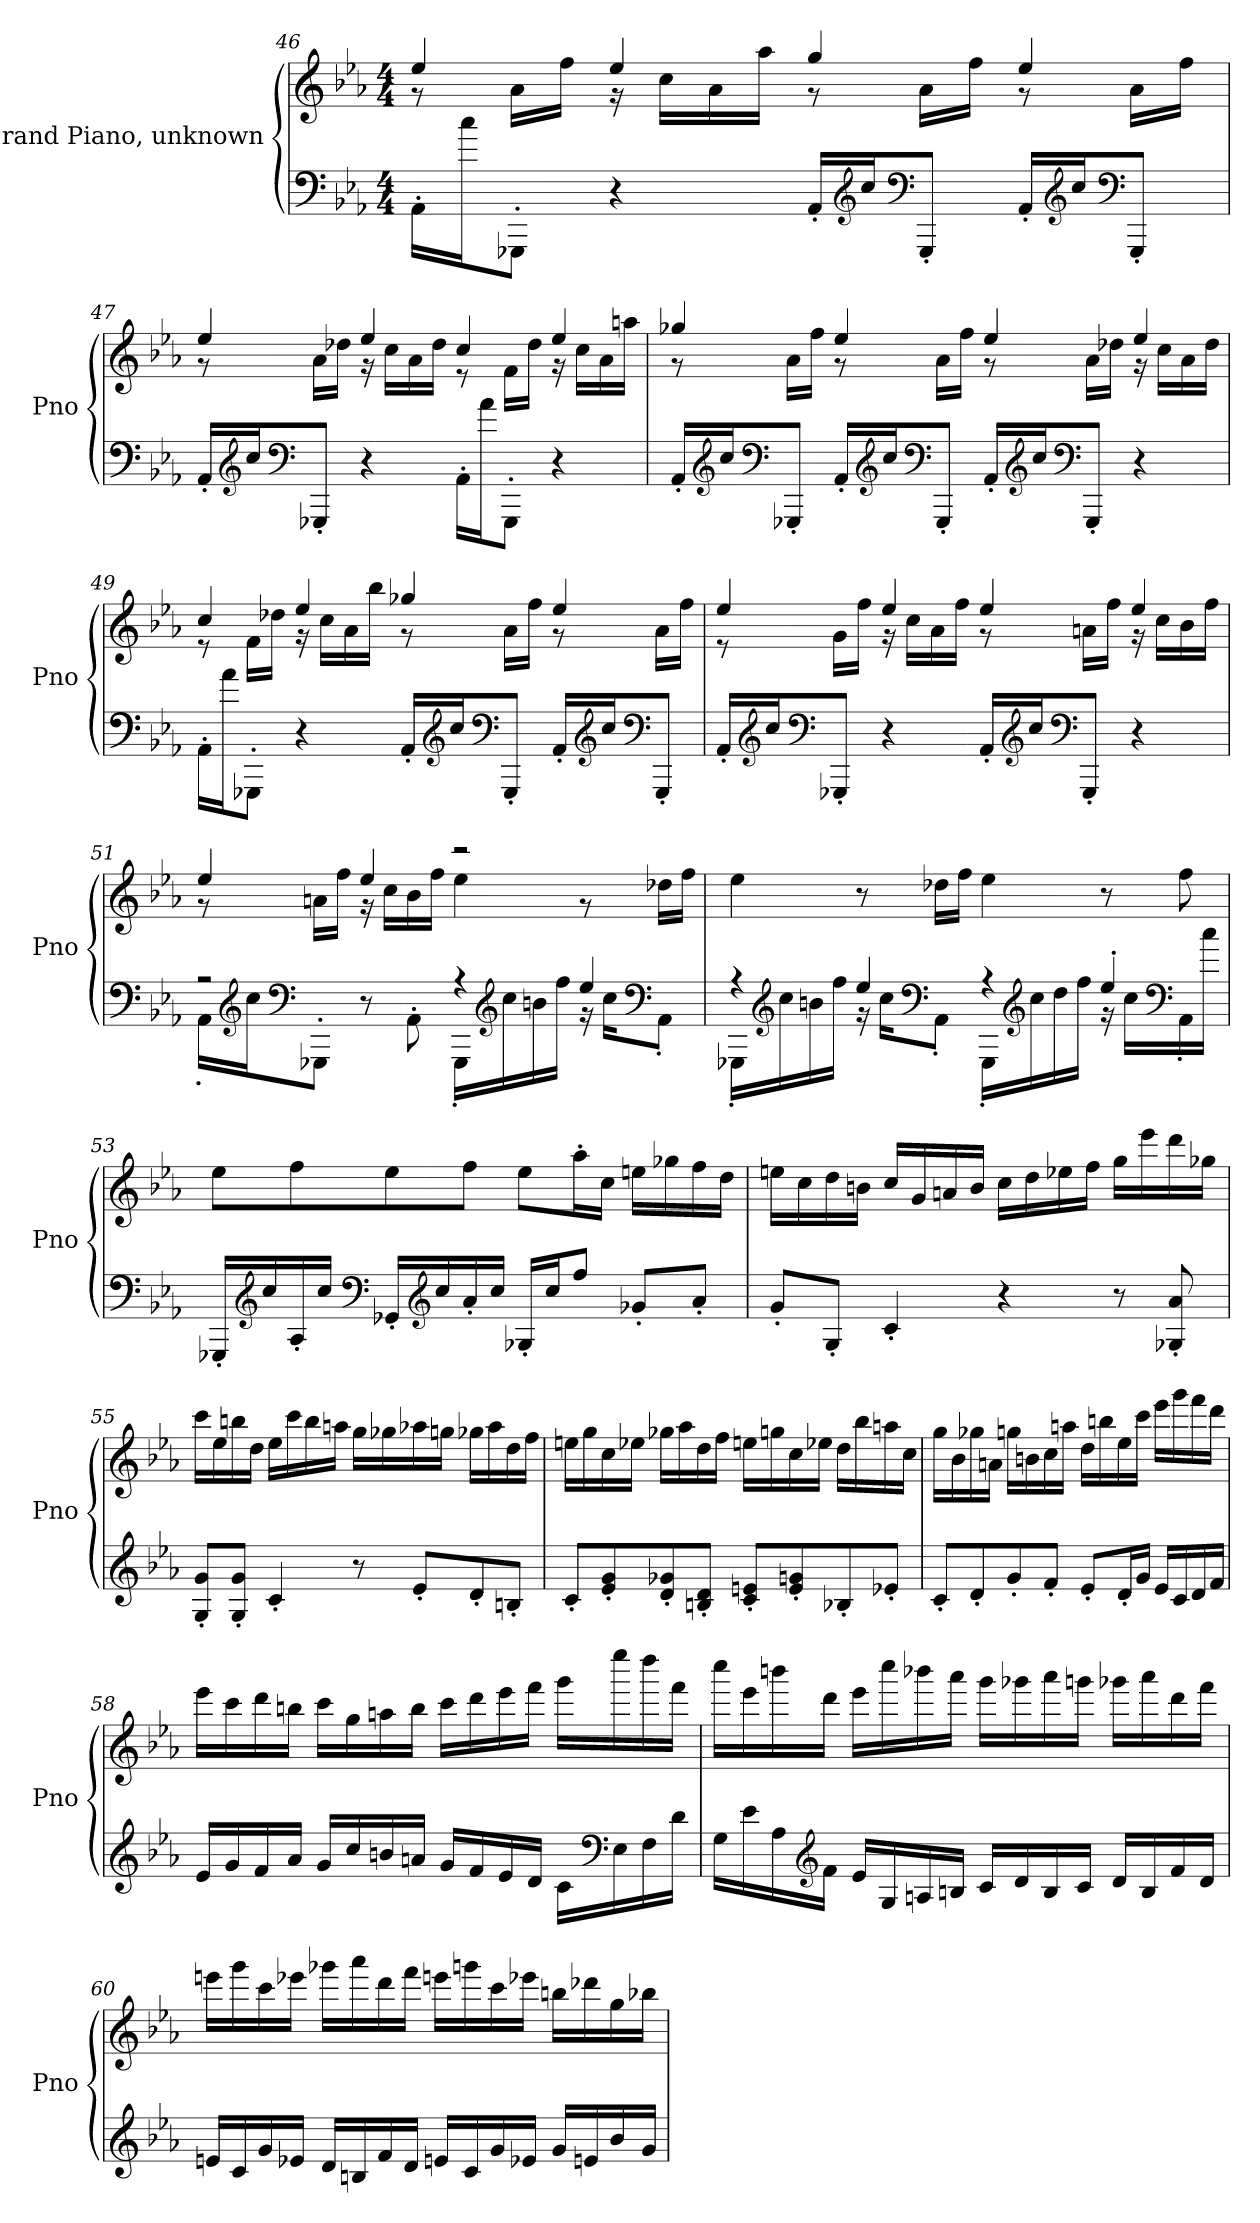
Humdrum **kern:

**kern	**kern
*part1	*part1
*staff2	*staff1
*I"Grand Piano, unknown	*
*I'Pno	*
*clefF4	*clefG2
*k[b-e-a-]	*k[b-e-a-]
*M4/4	*M4/4
=46	=46
*	*^
16AA-'\LL	4ee-/	8r
16cc\J	.	.
8GGG-X'\J	.	16a-\LL
.	.	16ff\JJ
4r	4ee-/	16r
.	.	16cc\LL
.	.	16a-\
.	.	16aa-\JJ
16AA-'/LL	4gg/	8r
*clefG2	*	*
16cc/J	.	.
*clefF4	*	*
8GGG-'/J	.	16a-\LL
.	.	16ff\JJ
16AA-'/LL	4ee-/	8r
*clefG2	*	*
16cc/J	.	.
*clefF4	*	*
8GGG-'/J	.	16a-\LL
.	.	16ff\JJ
!!LO:LB:g=z	!!
=47	=47	=47
16AA-'/LL	4ee-/	8r
*clefG2	*	*
16cc/J	.	.
*clefF4	*	*
8GGG-X'/J	.	16a-\LL
.	.	16dd-X\JJ
4r	4ee-/	16r
.	.	16cc\LL
.	.	16a-\
.	.	16dd-\JJ
16AA-'\LL	4cc/	8r
16a-\J	.	.
8GGG-'\J	.	16f\LL
.	.	16dd-\JJ
4r	4ee-/	16r
.	.	16cc\LL
.	.	16a-\
.	.	16aan\JJ
!!LO:LB:g=z	!!
=48	=48	=48
16AA-'/LL	4gg-X/	8r
*clefG2	*	*
16cc/J	.	.
*clefF4	*	*
8GGG-X'/J	.	16a-\LL
.	.	16ff\JJ
16AA-'/LL	4ee-/	8r
*clefG2	*	*
16cc/J	.	.
*clefF4	*	*
8GGG-'/J	.	16a-\LL
.	.	16ff\JJ
16AA-'/LL	4ee-/	8r
*clefG2	*	*
16cc/J	.	.
*clefF4	*	*
8GGG-'/J	.	16a-\LL
.	.	16dd-X\JJ
4r	4ee-/	16r
.	.	16cc\LL
.	.	16a-\
.	.	16dd-\JJ
!!LO:LB:g=z	!!
=49	=49	=49
16AA-'\LL	4cc/	8r
16a-\J	.	.
8GGG-X'\J	.	16f\LL
.	.	16dd-X\JJ
4r	4ee-/	16r
.	.	16cc\LL
.	.	16a-\
.	.	16bb-\JJ
16AA-'/LL	4gg-X/	8r
*clefG2	*	*
16cc/J	.	.
*clefF4	*	*
8GGG-'/J	.	16a-\LL
.	.	16ff\JJ
16AA-'/LL	4ee-/	8r
*clefG2	*	*
16cc/J	.	.
*clefF4	*	*
8GGG-'/J	.	16a-\LL
.	.	16ff\JJ
!!LO:LB:g=z	!!
=50	=50	=50
16AA-'/LL	4ee-/	8r
*clefG2	*	*
16cc/J	.	.
*clefF4	*	*
8GGG-X'/J	.	16g\LL
.	.	16ff\JJ
4r	4ee-/	16r
.	.	16cc\LL
.	.	16a-\
.	.	16ff\JJ
16AA-'/LL	4ee-/	8r
*clefG2	*	*
16cc/J	.	.
*clefF4	*	*
8GGG-'/J	.	16an\LL
.	.	16ff\JJ
4r	4ee-/	16r
.	.	16cc\LL
.	.	16b-\
.	.	16ff\JJ
=51	=51	=51
*^	*	*
2r	16AA-'\LL	4ee-/	8r
*clefG2	*	*	*
.	16cc\J	.	.
*clefF4	*	*	*
.	8GGG-X'\J	.	16an\LL
.	.	.	16ff\JJ
.	8r	4ee-/	16r
.	.	.	16cc\LL
.	8AA-'\	.	16b-\
.	.	.	16ff\JJ
4r	16GGG-'\LL	2r	4ee-\
*clefG2	*	*	*
.	16cc\	.	.
.	16bn\	.	.
.	16ff\JJ	.	.
4ee-/	16r	.	8r
.	16cc\KL	.	.
*clefF4	*	*	*
.	8AA-'\J	.	16dd-X\LL
.	.	.	16ff\JJ
*	*	*v	*v
!!LO:LB:g=z
=52	=52	=52
4r	16GGG-X'\LL	4ee-\
*clefG2	*	*
.	16cc\	.
.	16bn\	.
.	16ff\JJ	.
4ee-/	16r	8r
.	16cc\KL	.
*clefF4	*	*
.	8AA-'\J	16dd-X\LL
.	.	16ff\JJ
4r	16GGG-'\LL	4ee-\
*clefG2	*	*
.	16cc\	.
.	16dd\	.
.	16ff\JJ	.
4ee-'/	16r	8r
.	16cc\LL	.
*clefF4	*	*
.	16AA-'\	8ff\
.	16cc\JJ	.
*v	*v	*
!!LO:PB:g=z
=53	=53
16GGG-X'/LL	8ee-\L
*clefG2	*
16cc/	.
16A-'/	8ff\
16cc/JJ	.
*clefF4	*
16GG-X'/LL	8ee-\
*clefG2	*
16cc/	.
16a-'/	8ff\J
16cc/JJ	.
16G-X'/LL	8ee-\L
16cc/J	.
8ff/J	16aa-'\L
.	16cc\JJ
8g-X'/L	16een\LL
.	16gg-X\
8a-'/J	16ff\
.	16dd\JJ
=54	=54
8g'/L	16een\LL
.	16cc\
8G'/J	16dd\
.	16bn\JJ
4c'/	16cc/LL
.	16g/
.	16an/
.	16b/JJ
4r	16cc\LL
.	16dd\
.	16ee-X\
.	16ff\JJ
8r	16gg\LL
.	16eee-\
8G-X/' 8a-/'	16ddd\
.	16gg-X\JJ
!!LO:LB:g=z
=55	=55
8G/' 8g/'L	16ccc\LL
.	16ee-\
8G/' 8g/'J	16bbn\
.	16dd\JJ
4c'/	16ee-\LL
.	16ccc\
.	16bb\
.	16aan\JJ
8r	16gg\LL
.	16gg-X\
8e-'/L	16aa-X\
.	16ggn\JJ
8d'/	16gg-X\LL
.	16aa-\
8Bn'/J	16dd\
.	16ff\JJ
=56	=56
8c'/L	16een\LL
.	16gg\
8e-/' 8g/'	16cc\
.	16ee-X\JJ
8d/' 8g-X/'	16gg-X\LL
.	16aa-\
8Bn/' 8d/'J	16dd\
.	16ff\JJ
8c/' 8en/'L	16een\LL
.	16ggn\
8e/' 8gn/'	16cc\
.	16ee-X\JJ
8B-X'/	16dd\LL
.	16bb-\
8e-X'/J	16aan\
.	16cc\JJ
!!LO:LB:g=z
=57	=57
8c'/L	16gg\LL
.	16b-\
8d'/	16gg-X\
.	16an\JJ
8g'/	16ggn\LL
.	16bn\
8f'/J	16cc\
.	16aan\JJ
8e-'/L	16dd\LL
.	16bbn\
16d'/L	16ee-\
16g/JJ	16ccc\JJ
16e-/LL	16eee-\LL
16c/	16ggg\
16d/	16fff\
16f/JJ	16ddd\JJ
=58	=58
16e-/LL	16eee-\LL
16g/	16ccc\
16f/	16ddd\
16a-/JJ	16bbn\JJ
16g/LL	16ccc\LL
16cc/	16gg\
16bn/	16aan\
16an/JJ	16bb\JJ
16g/LL	16ccc\LL
16f/	16ddd\
16e-/	16eee-\
16d/JJ	16fff\JJ
16c\LL	16ggg\LL
*clefF4	*
16E-\	16eeee-\
16F\	16dddd\
16d\JJ	16fff\JJ
!!LO:LB:g=z
=59	=59
16G\LL	16cccc\LL
16e-\	16eee-\
16A-\	16bbbn\
*clefG2	*
16f\JJ	16ddd\JJ
16e-/LL	16eee-\LL
16G/	16cccc\
16An/	16bbb-X\
16Bn/JJ	16aaa-\JJ
16c/LL	16ggg\LL
16d/	16ggg-X\
16B/	16aaa-\
16c/JJ	16gggn\JJ
16d/LL	16ggg-X\LL
16B/	16aaa-\
16f/	16ddd\
16d/JJ	16fff\JJ
!!LO:LB:g=z
=60	=60
16en/LL	16eeen\LL
16c/	16ggg\
16g/	16ccc\
16e-X/JJ	16eee-X\JJ
16d/LL	16ggg-X\LL
16Bn/	16aaa-\
16f/	16ddd\
16d/JJ	16fff\JJ
16en/LL	16eeen\LL
16c/	16gggn\
16g/	16ccc\
16e-X/JJ	16eee-X\JJ
16g/LL	16bbn\LL
16en/	16ddd-X\
16b-/	16gg\
16g/JJ	16bb-X\JJ
=	=
*-	*-
